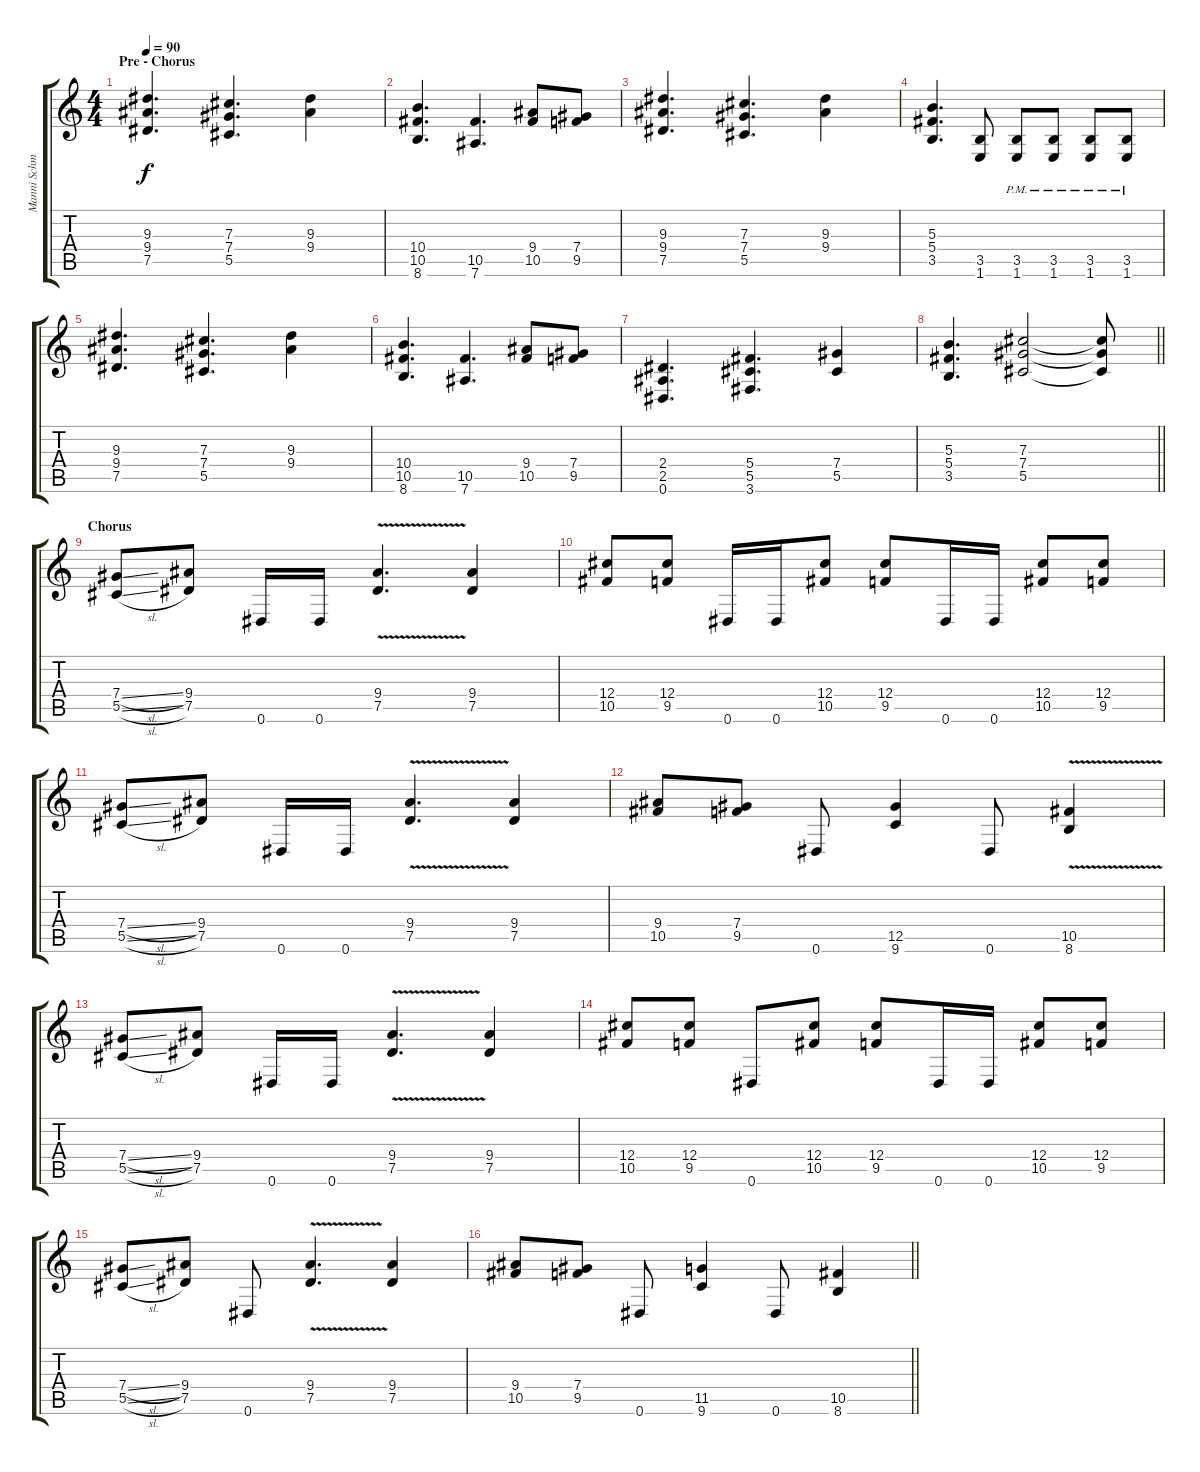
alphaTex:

\track ("Manni Schmidt" "Manni Schm") {instrument distortionguitar}
\staff {score tabs}
\tuning (Eb4 Bb3 Gb3 Db3 Ab2 Eb2) {hide}
\ts (4 4)
\section ("" "Pre - Chorus")
\tempo 90
\clef g2
\ks c
(9.3 9.4 7.5).4{d dy f} (7.3 7.4 5.5).4{d} (9.3 9.4).4 |
(10.4 10.5 8.6).4{d} (10.5 7.6).4{d} (9.4 10.5).8 (7.4 9.5).8 |
(9.3 9.4 7.5).4{d} (7.3 7.4 5.5).4{d} (9.3 9.4).4 |
(5.3 5.4 3.5).4{d} (3.5 1.6).8 (3.5{pm} 1.6{pm}).8 (3.5{pm} 1.6{pm}).8 (3.5{pm} 1.6{pm}).8 (3.5{pm} 1.6{pm}).8 |
(9.3 9.4 7.5).4{d} (7.3 7.4 5.5).4{d} (9.3 9.4).4 |
(10.4 10.5 8.6).4{d} (10.5 7.6).4{d} (9.4 10.5).8 (7.4 9.5).8 |
(2.4 2.5 0.6).4{d} (5.4 5.5 3.6).4{d} (7.4 5.5).4 |
\barLineRight lightlight
(5.3 5.4 3.5).4{d} (7.3 7.4 5.5).2 (7.3{t} 7.4{t} 5.5{t}).8 |
\section ("" "Chorus")
(7.4{sl} 5.5{sl}).8 (9.4 7.5).8 0.6.16 0.6.16 (9.4{v} 7.5{v}).4{d} (9.4 7.5).4 |
(12.4 10.5).8 (12.4 9.5).8 0.6.16 0.6.16 (12.4 10.5).8 (12.4 9.5).8 0.6.16 0.6.16 (12.4 10.5).8 (12.4 9.5).8 |
(7.4{sl} 5.5{sl}).8 (9.4 7.5).8 0.6.16 0.6.16 (9.4{v} 7.5{v}).4{d} (9.4 7.5).4 |
(9.4 10.5).8 (7.4 9.5).8 0.6.8 (12.5 9.6).4 0.6.8 (10.5{v} 8.6).4 |
(7.4{sl} 5.5{sl}).8 (9.4 7.5).8 0.6.16 0.6.16 (9.4{v} 7.5{v}).4{d} (9.4 7.5).4 |
(12.4 10.5).8 (12.4 9.5).8 0.6.8 (12.4 10.5).8 (12.4 9.5).8 0.6.16 0.6.16 (12.4 10.5).8 (12.4 9.5).8 |
(7.4{sl} 5.5{sl}).8 (9.4 7.5).8 0.6.8 (9.4{v} 7.5{v}).4{d} (9.4 7.5).4 |
\barLineRight lightlight
(9.4 10.5).8 (7.4 9.5).8 0.6.8 (11.5 9.6).4 0.6.8 (10.5 8.6).4
